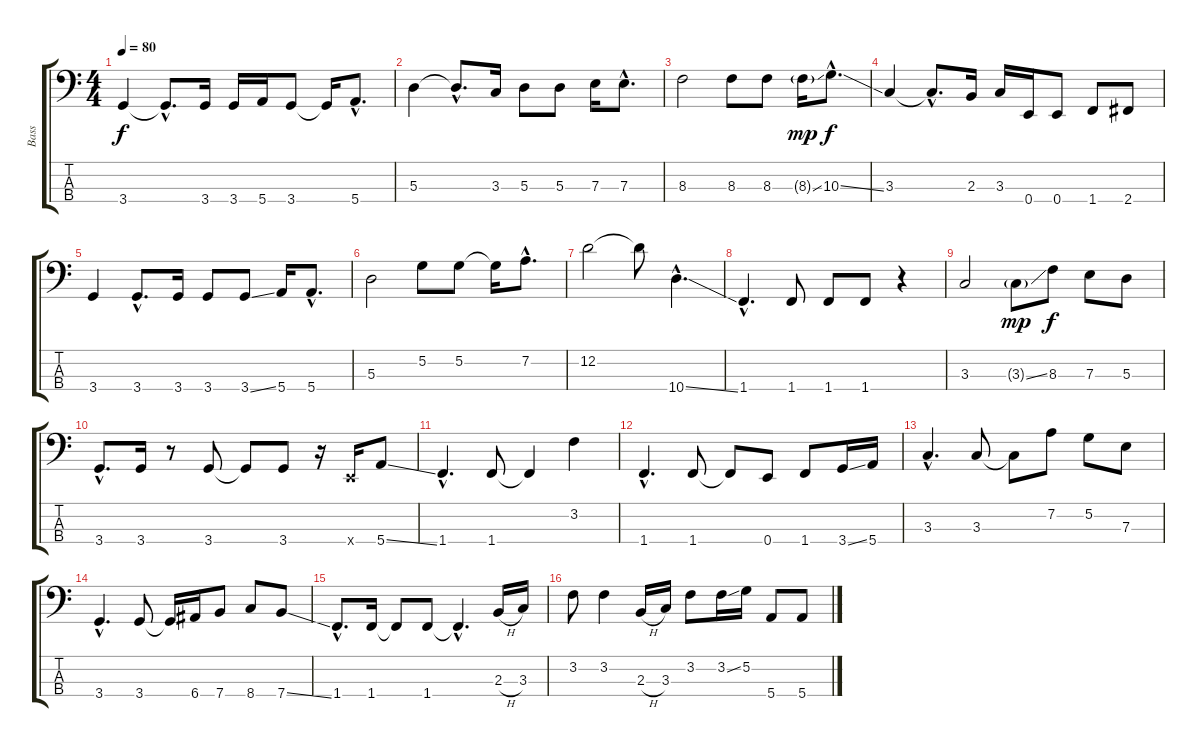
\track ("Bass" "Bass") {instrument electricbassfinger}
\staff {score tabs}
\tuning (G2 D2 A1 E1) {hide}
\ts (4 4)
\tempo 80
\clef f4
\ks c
3.4.4{dy f} 3.4{hac t}.8{d} 3.4.16 3.4.16 5.4.16 3.4.8 3.4{t}.16 5.4{hac}.8{d} |
5.3.4 5.3{hac t}.8{d} 3.3.16 5.3.8 5.3.8 7.3.16 7.3{hac}.8{d} |
8.3.2 8.3.8 8.3.8 8.3{ss g}.16{dy mp} 10.3{ss hac}.8{d dy f} |
3.3.4 3.3{hac t}.8{d} 2.3.16 3.3.16 0.4.16 0.4.8 1.4.8 2.4.8 |
3.4.4 3.4{hac}.8{d} 3.4.16 3.4.8 3.4{ss}.8 5.4.16 5.4{hac}.8{d} |
5.3.2 5.2.8 5.2.8 5.2{t}.16 7.2{hac}.8{d} |
12.2.2 12.2{t}.8 10.4{ss hac}.4{d} |
1.4{hac}.4{d} 1.4.8 1.4.8 1.4.8 r.4 |
3.3.2 3.3{ss g}.8{dy mp} 8.3.8{dy f} 7.3.8 5.3.8 |
3.4{hac}.8{d} 3.4.16 r.8 3.4.8 3.4{t}.8 3.4.8 r.16 0.4{x}.16 5.4{ss}.8 |
1.4{hac}.4{d} 1.4.8 1.4{t}.4 3.2.4 |
1.4{hac}.4{d} 1.4.8 1.4{t}.8 0.4.8 1.4.8 3.4{ss}.16 5.4.16 |
3.3{hac}.4{d} 3.3.8 3.3{t}.8 7.2.8 5.2.8 7.3.8 |
3.4{hac}.4{d} 3.4.8 3.4{t}.16 6.4.16 7.4.8 8.4.8 7.4{ss}.8 |
1.4{hac}.8{d} 1.4.16 1.4{t}.8 1.4.8 1.4{hac t}.4{d} 2.3{h}.16 3.3.16 |
3.2.8 3.2.4 2.3{h}.16 3.3.16 3.2.8 3.2{ss}.16 5.2.16 5.4.8 5.4.8
